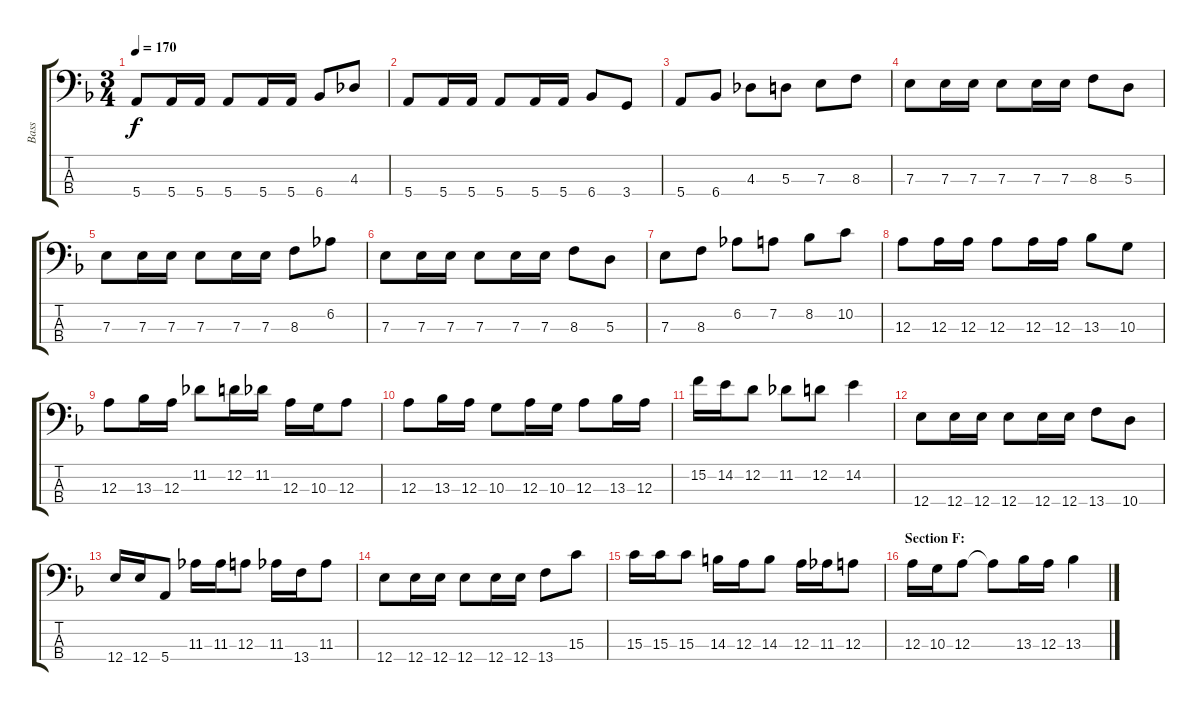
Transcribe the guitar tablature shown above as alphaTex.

\track ("Bass" "Bass") {instrument electricbassfinger}
\staff {score tabs}
\tuning (G2 D2 A1 E1) {hide}
\ts (3 4)
\tempo 170
\clef f4
\ks f
5.4.8{dy f} 5.4.16 5.4.16 5.4.8 5.4.16 5.4.16 6.4.8 4.3.8 |
5.4.8 5.4.16 5.4.16 5.4.8 5.4.16 5.4.16 6.4.8 3.4.8 |
5.4.8 6.4.8 4.3.8 5.3.8 7.3.8 8.3.8 |
7.3.8 7.3.16 7.3.16 7.3.8 7.3.16 7.3.16 8.3.8 5.3.8 |
7.3.8 7.3.16 7.3.16 7.3.8 7.3.16 7.3.16 8.3.8 6.2.8 |
7.3.8 7.3.16 7.3.16 7.3.8 7.3.16 7.3.16 8.3.8 5.3.8 |
7.3.8 8.3.8 6.2.8 7.2.8 8.2.8 10.2.8 |
12.3.8 12.3.16 12.3.16 12.3.8 12.3.16 12.3.16 13.3.8 10.3.8 |
12.3.8 13.3.16 12.3.16 11.2.8 12.2.16 11.2.16 12.3.16 10.3.16 12.3.8 |
12.3.8 13.3.16 12.3.16 10.3.8 12.3.16 10.3.16 12.3.8 13.3.16 12.3.16 |
15.2.16 14.2.16 12.2.8 11.2.8 12.2.8 14.2.4 |
12.4.8 12.4.16 12.4.16 12.4.8 12.4.16 12.4.16 13.4.8 10.4.8 |
12.4.16 12.4.16 5.4.8 11.3.16 11.3.16 12.3.8 11.3.16 13.4.16 11.3.8 |
12.4.8 12.4.16 12.4.16 12.4.8 12.4.16 12.4.16 13.4.8 15.3.8 |
15.3.16 15.3.16 15.3.8 14.3.16 12.3.16 14.3.8 12.3.16 11.3.16 12.3.8 |
\section ("" "Section F:")
12.3.16 10.3.16 12.3.8 12.3{t}.8 13.3.16 12.3.16 13.3.4
